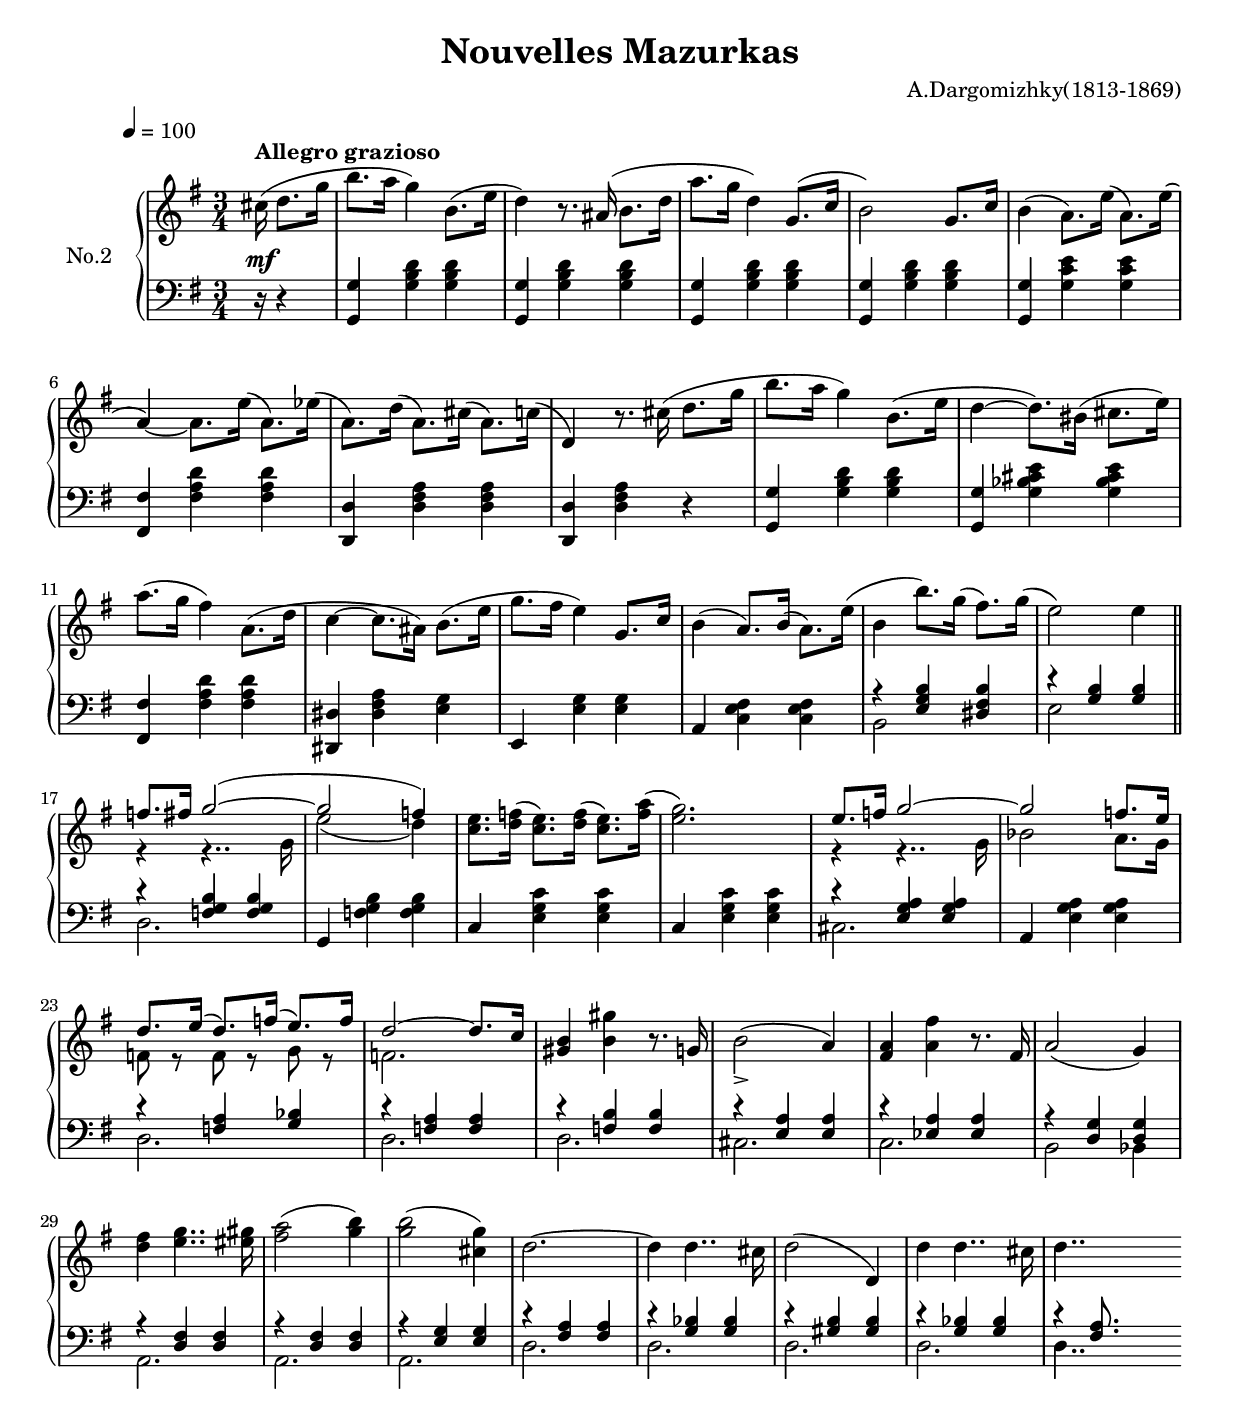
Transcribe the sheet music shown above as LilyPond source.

%{
  Nouvelles Mazurkas No.2 by A.Dargomizhky
  $Id$
%}
\include "deutsch.ly"
\header {
  title = "Nouvelles Mazurkas"
  composer = "A.Dargomizhky(1813-1869)"
}

#(set-global-staff-size 19)

upper = \relative c'' {
  \time 3/4
  \key g \major
  \tempo 4 = 100 
  \partial 16*5
  cis16^\markup { \bold {"Allegro grazioso"}}( d8. g16 |
  h8. a16 g4) h,8.( e16 | d4) r8. ais16( h8. d16 |
  a'8. g16 d4) g,8. ( c16 | h2) g8. c16 |
  \barNumberCheck #5
  h4( a8.) e'16( a,8.)  e'16( | a,4)~ a8. e'16( a,8.) es'16( |
  a,8.) d16( a8.) cis16( a8.) c16( | d,4) r8. cis'16( d8. g16 |
  h8. a16 g4) h,8.( e16 |
  \barNumberCheck #10
  d4~d8.) his16( cis8. e16) | a8.( g16 fis4) a,8.( d16 |
  c4~c8. ais16) h8.( e16 | g8. fis16 e4) g,8.  c16 |
  h4( a8.) h16( a8.) e'16( |
  \barNumberCheck #15
  h4 h'8.) g16( fis8.) g16( | e2 ) e4 \bar "||"|
  \break
  <<
    \barNumberCheck #17
    { f8. fis16 g2~( | g f4) | } \\
    { r4 r4.. g,16 | e'2 ( d4) | }
  >>
  <c e>8. <d f>16( <c e>8.) <d f>16( <c e>8.) <f a>16(|
  \barNumberCheck #20
  <e g>2.)|
  <<
    { e8. f16 g2~ | g f8. e16 | d8. e16( d8.) f16( e8.) f16 |
      d2~d8. c16 | } \\
    { r4 r4.. g16 | b2 a8. g16 | f8 r f r g r | f2. | }
  >>
  \barNumberCheck #25
  <gis h>4 <h gis'> r8. g16 | h2_\accent( a4) |
  <fis a> <a fis'> r8. fis16 |
  a2( g4) | <d' fis>4 <e g>4.. <eis gis>16 |
  \barNumberCheck #30
  <fis a>2( <g h>4) |
  <g h>2( <cis, g'>4) | d2.~ | d4 d4.. cis16 | d2( d,4) |
  d' d4.. cis16 | d4.. s4 s16 \bar ":|"  |
}

lower = {
  \key g \major
  \clef bass
  r16^\mf  r4 |
  \repeat unfold 4 { <g, g> <g h d'> <g h d'> | }
  \barNumberCheck #5
  <g, g> <g c' e'> <g c' e'> | <fis, fis> <fis a d'> <fis a d'> |
  <d, d> <d fis a> <d fis a> | <d, d> <d fis a> r4 |
  <g, g> <d' h g> <d' h g> |
  \barNumberCheck #10
  <g, g> <g b cis' e'> <g b cis' e'> | <fis, fis> <fis a d'> <fis a d'> |
  <dis, dis> <dis fis a> <e g> | e, <e g> <e g> |
  a, <c e fis> <c e fis> |
  <<
    \barNumberCheck #15
    { r4 <e g h> <dis fis h> | r4 <g h> <g h> } \\
    \barNumberCheck #15
    { h,2 s4 | e2 s4 |}
  >>

  <<
    \barNumberCheck #17
    { r4 <f g h> <f g h> | } \\
    \barNumberCheck #17
    { d2. | }
  >>
  g,4 <f g h> <f g h> | c <e g c'> <e g c'> |
  \barNumberCheck #20
  c <e g c'> <e g c'> |
  <<
    { r4 <e g a> <e g a> | } \\
    { cis2. }
  >>
  a,4 <e g a> <e g a> |
  <<
    {
      r4 <f a> <g b> | r <f a> <f a> |
      \barNumberCheck #25
      r <f h> <f h> | r <e a> <e a> | r <es a> <es a> |
      r <d g> <d g> | r <d fis> <d fis> |
      \barNumberCheck #30
      r <d fis> <d fis> | r <e g> <e g> | r <fis a> <fis a> |
      r <g b> <g b> | r <gis h> <gis h> | r <g b> <g b> |
      r <fis a>8.
    } \\
    {
      d2.| d |
      \barNumberCheck #25
      d | cis | c | h,2 b,4 | a,2. |
      \barNumberCheck #30
      a, | a, | d | d | d |
      \barNumberCheck  #35
      d | d4.. s4 s16 \bar ":|" |
    }
  >>
}

\score {
  \new PianoStaff <<
      \set PianoStaff.instrumentName = #"No.2"
      \new Staff = "upper" \upper
      \new Staff = "lower" \lower
  >>
  \layout{
    \context { \Score
      \override MetronomeMark #'extra-offset = #'(-9 . 0)
      \override MetronomeMark #'padding = #'3
    }
  }
}
\score {
  \unfoldRepeats {
    \new PianoStaff <<
      \new Staff = "upper" \upper
      \new Staff = "lower" \lower
    >>
  }
  \midi {}
}
